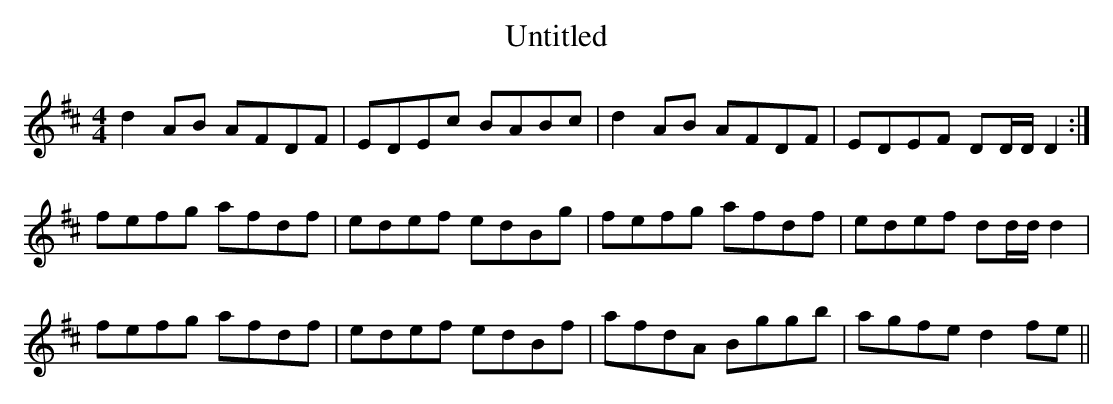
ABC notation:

X:1
T:Untitled
M:4/4
L:1/8
K:D
d2 AB AFDF|EDEc BABc|d2 AB AFDF|EDEF DD/D/ D2:|
fefg afdf|edef edBg|fefg afdf|edef dd/d/d2|
fefg afdf|edef edBf|afdA Bggb|agfe d2 fe||
